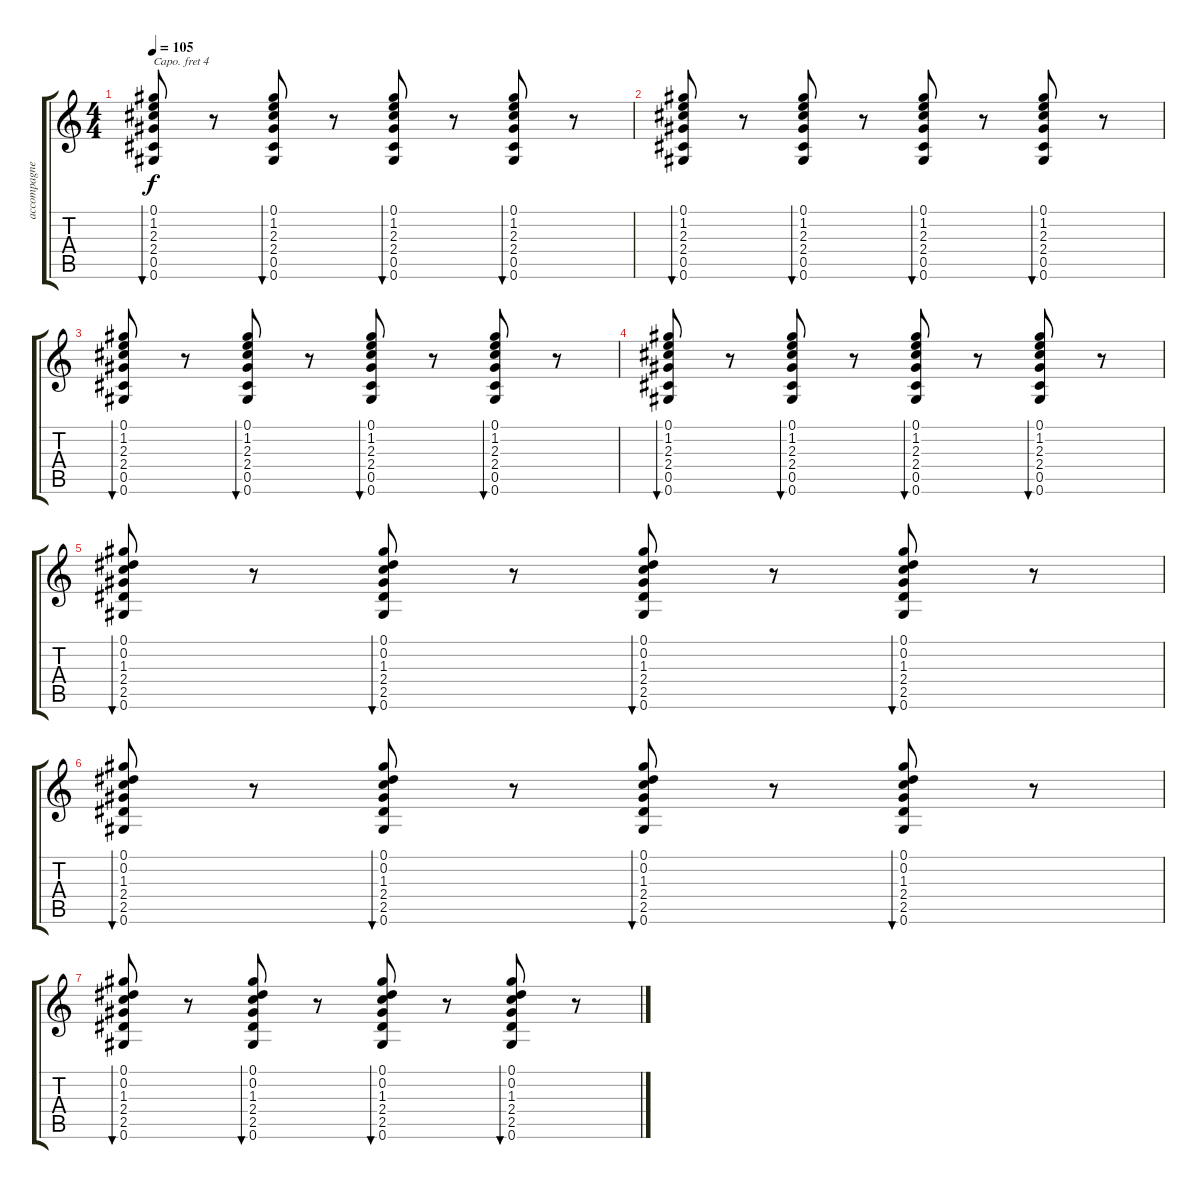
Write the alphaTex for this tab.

\track ("accompagnement" "accompagne") {instrument acousticguitarnylon}
\staff {score tabs}
\capo 4
\tuning (E4 B3 G3 D3 A2 E2) {hide}
\ts (4 4)
\tempo 105
\clef g2
\ks c
(0.1 1.2 2.3 2.4 0.5 0.6).8{bu 30 dy f} r.8 (0.1 1.2 2.3 2.4 0.5 0.6).8{bu 30} r.8 (0.1 1.2 2.3 2.4 0.5 0.6).8{bu 30} r.8 (0.1 1.2 2.3 2.4 0.5 0.6).8{bu 30} r.8 |
(0.1 1.2 2.3 2.4 0.5 0.6).8{bu 30} r.8 (0.1 1.2 2.3 2.4 0.5 0.6).8{bu 30} r.8 (0.1 1.2 2.3 2.4 0.5 0.6).8{bu 30} r.8 (0.1 1.2 2.3 2.4 0.5 0.6).8{bu 30} r.8 |
(0.1 1.2 2.3 2.4 0.5 0.6).8{bu 30} r.8 (0.1 1.2 2.3 2.4 0.5 0.6).8{bu 30} r.8 (0.1 1.2 2.3 2.4 0.5 0.6).8{bu 30} r.8 (0.1 1.2 2.3 2.4 0.5 0.6).8{bu 30} r.8 |
(0.1 1.2 2.3 2.4 0.5 0.6).8{bu 30} r.8 (0.1 1.2 2.3 2.4 0.5 0.6).8{bu 30} r.8 (0.1 1.2 2.3 2.4 0.5 0.6).8{bu 30} r.8 (0.1 1.2 2.3 2.4 0.5 0.6).8{bu 30} r.8 |
(0.1 0.2 1.3 2.4 2.5 0.6).8{bu 30} r.8 (0.1 0.2 1.3 2.4 2.5 0.6).8{bu 30} r.8 (0.1 0.2 1.3 2.4 2.5 0.6).8{bu 30} r.8 (0.1 0.2 1.3 2.4 2.5 0.6).8{bu 30} r.8 |
(0.1 0.2 1.3 2.4 2.5 0.6).8{bu 30} r.8 (0.1 0.2 1.3 2.4 2.5 0.6).8{bu 30} r.8 (0.1 0.2 1.3 2.4 2.5 0.6).8{bu 30} r.8 (0.1 0.2 1.3 2.4 2.5 0.6).8{bu 30} r.8 |
(0.1 0.2 1.3 2.4 2.5 0.6).8{bu 30} r.8 (0.1 0.2 1.3 2.4 2.5 0.6).8{bu 30} r.8 (0.1 0.2 1.3 2.4 2.5 0.6).8{bu 30} r.8 (0.1 0.2 1.3 2.4 2.5 0.6).8{bu 30} r.8
